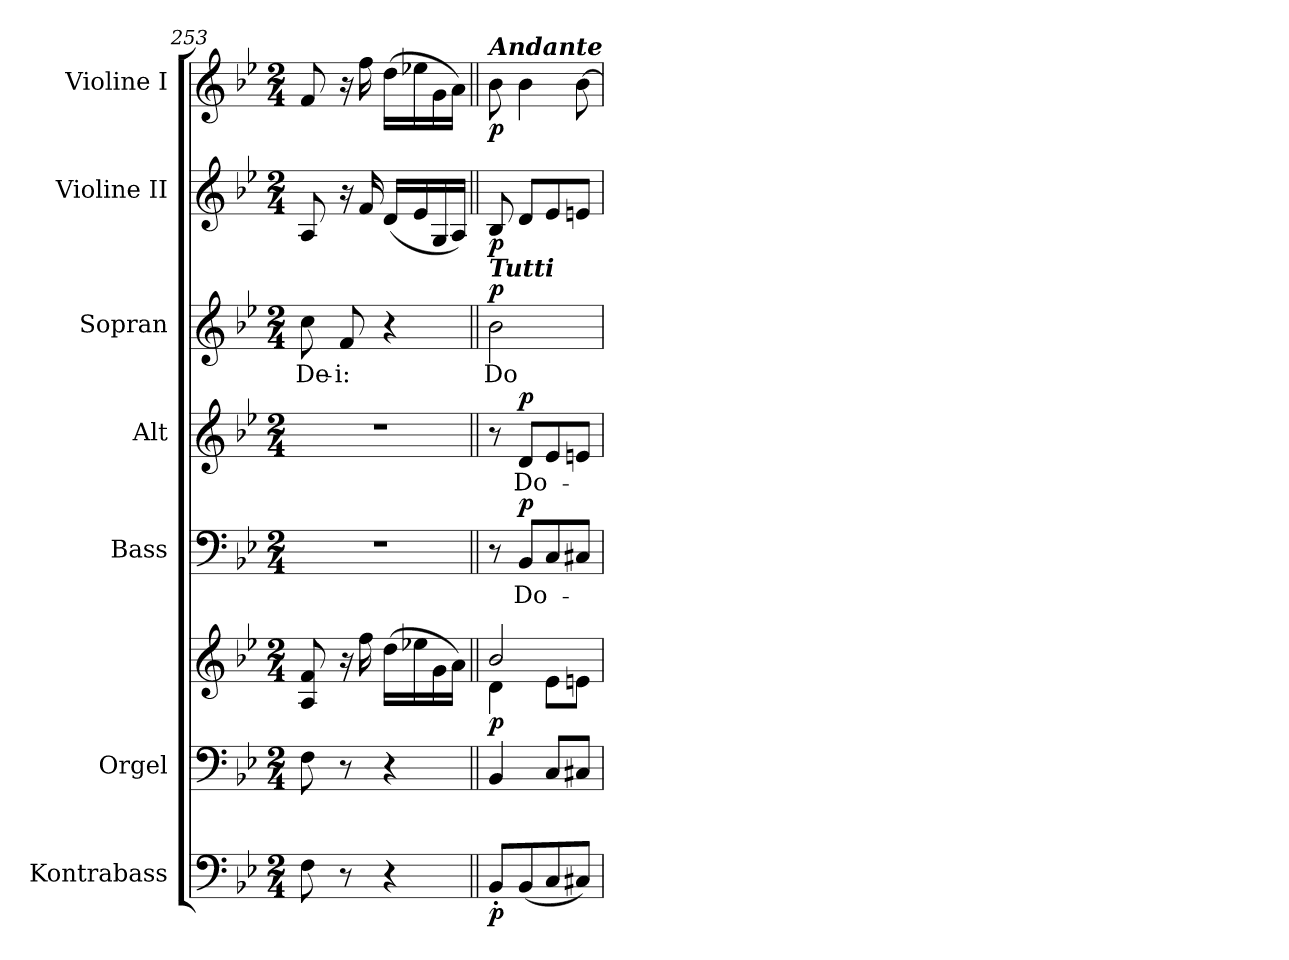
**kern	**dynam	**kern	**kern	**dynam	**kern	**text	**dynam	**kern	**text	**dynam	**kern	**text	**dynam	**kern	**dynam	**kern	**dynam
*part7	*part7	*part6	*part6	*part6	*part5	*part5	*part5	*part4	*part4	*part4	*part3	*part3	*part3	*part2	*part2	*part1	*part1
*staff8	*staff8	*staff7	*staff6	*staff6/7	*staff5	*staff5	*staff5	*staff4	*staff4	*staff4	*staff3	*staff3	*staff3	*staff2	*staff2	*staff1	*staff1
*I"Kontrabass	*	*I"Orgel	*	*	*I"Bass	*	*	*I"Alt	*	*	*I"Sopran	*	*	*I"Violine II	*	*I"Violine I	*
*I'Kb.	*	*I'Org.	*	*	*I'B	*	*	*I'A	*	*	*I'S	*	*	*I'Vl. II	*	*I'Vl. I	*
*clefF4	*	*clefF4	*clefG2	*	*clefF4	*	*	*clefG2	*	*	*clefG2	*	*	*clefG2	*	*clefG2	*
*ITrd7c12	*	*	*	*	*	*	*	*	*	*	*	*	*	*	*	*	*
*k[b-e-]	*	*k[b-e-]	*k[b-e-]	*	*k[b-e-]	*	*	*k[b-e-]	*	*	*k[b-e-]	*	*	*k[b-e-]	*	*k[b-e-]	*
*B-:	*	*B-:	*B-:	*	*B-:	*	*	*B-:	*	*	*B-:	*	*	*B-:	*	*B-:	*
*M2/4	*	*M2/4	*M2/4	*	*M2/4	*	*	*M2/4	*	*	*M2/4	*	*	*M2/4	*	*M2/4	*
=253	=253	=253	=253	=253	=253	=253	=253	=253	=253	=253	=253	=253	=253	=253	=253	=253	=253
!	!	!	!	!	!	!	!	!	!	!	!	!LO:LY:b	!	!	!	!	!
8FF\	.	8F\	8A/ 8f/	.	2r	.	.	2r	.	.	8cc\	De-	.	8A/	.	8f/	.
!	!	!	!	!	!	!	!	!	!	!	!	!LO:LY:b	!	!	!	!	!
8r	.	8r	16r	.	.	.	.	.	.	.	8f/	-i:	.	16r	.	16r	.
.	.	.	16ff\	.	.	.	.	.	.	.	.	.	.	16f/	.	16ff\	.
4r	.	4r	(>16dd\LL	.	.	.	.	.	.	.	4r	.	.	(<16d/LL	.	(>16dd\LL	.
.	.	.	16ee-X\	.	.	.	.	.	.	.	.	.	.	16e-/	.	16ee-X\	.
.	.	.	16g\	.	.	.	.	.	.	.	.	.	.	16G/	.	16g\	.
.	.	.	16a\JJ)	.	.	.	.	.	.	.	.	.	.	16A/JJ)	.	16a\JJ)	.
=254||	=254||	=254||	=254||	=254||	=254||	=254||	=254||	=254||	=254||	=254||	=254||	=254||	=254||	=254||	=254||	=254||	=254||
*	*	*	*^	*	*	*	*	*	*	*	*	*	*	*	*	*	*
!	!	!	!	!	!	!	!	!	!	!	!	!	!	!	!	!	!LO:TX:a:Bi:t=Andante	!
!	!	!	!	!	!	!	!	!	!	!	!	!LO:TX:a:Bi:t=Tutti	!	!	!	!	!	!
!	!LO:DY:b	!	!	!	!LO:DY:b	!	!	!	!	!	!	!	!LO:LY:b	!LO:DY:a	!	!LO:DY:b	!	!LO:DY:b
8BBB-'</L	p	4BB-/	2b-/	4d\	p	8r	.	.	8r	.	.	2b-\	Do-	p	8B-/	p	8b-\	p
!	!	!	!	!	!	!	!LO:LY:b	!LO:DY:a	!	!LO:LY:b	!LO:DY:a	!	!	!	!	!	!	!
(<8BBB-/	.	.	.	.	.	8BB-/L	Do-	p	8d/L	Do-	p	.	.	.	8d/L	.	4b-\	.
8CC/	.	8C/L	.	8e-\L	.	8C/	.	.	8e-/	.	.	.	.	.	8e-/	.	.	.
8CC#X/J)	.	8C#X/J	.	8en\J	.	8C#X/J	.	.	8en/J	.	.	.	.	.	8en/J	.	[8b-\	.
*	*	*	*v	*v	*	*	*	*	*	*	*	*	*	*	*	*	*	*
=	=	=	=	=	=	=	=	=	=	=	=	=	=	=	=	=	=
*-	*-	*-	*-	*-	*-	*-	*-	*-	*-	*-	*-	*-	*-	*-	*-	*-	*-
